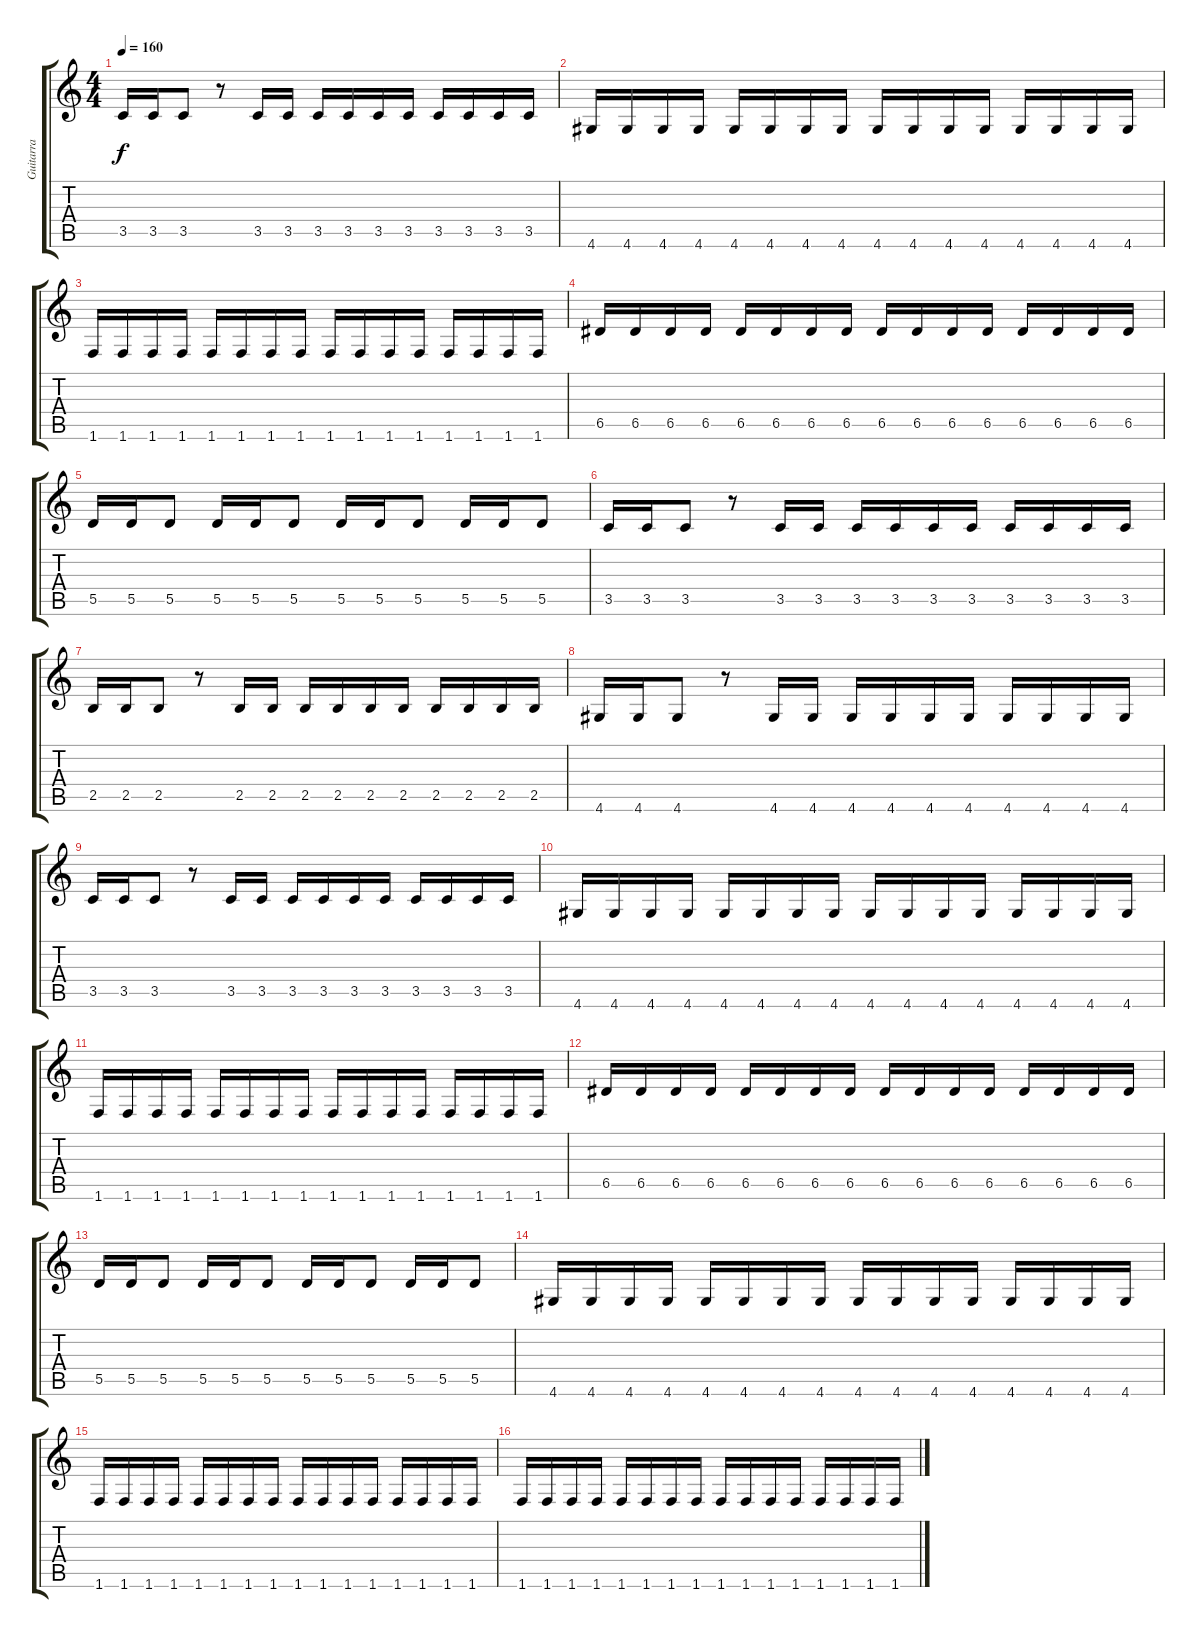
\track ("Guitarra" "Guitarra") {instrument distortionguitar}
\staff {score tabs}
\tuning (E4 B3 G3 D3 A2 E2) {hide}
\ts (4 4)
\tempo 160
\clef g2
\ks c
3.5.16{dy f} 3.5.16 3.5.8 r.8 3.5.16 3.5.16 3.5.16 3.5.16 3.5.16 3.5.16 3.5.16 3.5.16 3.5.16 3.5.16 |
4.6.16 4.6.16 4.6.16 4.6.16 4.6.16 4.6.16 4.6.16 4.6.16 4.6.16 4.6.16 4.6.16 4.6.16 4.6.16 4.6.16 4.6.16 4.6.16 |
1.6.16 1.6.16 1.6.16 1.6.16 1.6.16 1.6.16 1.6.16 1.6.16 1.6.16 1.6.16 1.6.16 1.6.16 1.6.16 1.6.16 1.6.16 1.6.16 |
6.5.16 6.5.16 6.5.16 6.5.16 6.5.16 6.5.16 6.5.16 6.5.16 6.5.16 6.5.16 6.5.16 6.5.16 6.5.16 6.5.16 6.5.16 6.5.16 |
5.5.16 5.5.16 5.5.8 5.5.16 5.5.16 5.5.8 5.5.16 5.5.16 5.5.8 5.5.16 5.5.16 5.5.8 |
3.5.16 3.5.16 3.5.8 r.8 3.5.16 3.5.16 3.5.16 3.5.16 3.5.16 3.5.16 3.5.16 3.5.16 3.5.16 3.5.16 |
2.5.16 2.5.16 2.5.8 r.8 2.5.16 2.5.16 2.5.16 2.5.16 2.5.16 2.5.16 2.5.16 2.5.16 2.5.16 2.5.16 |
4.6.16 4.6.16 4.6.8 r.8 4.6.16 4.6.16 4.6.16 4.6.16 4.6.16 4.6.16 4.6.16 4.6.16 4.6.16 4.6.16 |
3.5.16 3.5.16 3.5.8 r.8 3.5.16 3.5.16 3.5.16 3.5.16 3.5.16 3.5.16 3.5.16 3.5.16 3.5.16 3.5.16 |
4.6.16 4.6.16 4.6.16 4.6.16 4.6.16 4.6.16 4.6.16 4.6.16 4.6.16 4.6.16 4.6.16 4.6.16 4.6.16 4.6.16 4.6.16 4.6.16 |
1.6.16 1.6.16 1.6.16 1.6.16 1.6.16 1.6.16 1.6.16 1.6.16 1.6.16 1.6.16 1.6.16 1.6.16 1.6.16 1.6.16 1.6.16 1.6.16 |
6.5.16 6.5.16 6.5.16 6.5.16 6.5.16 6.5.16 6.5.16 6.5.16 6.5.16 6.5.16 6.5.16 6.5.16 6.5.16 6.5.16 6.5.16 6.5.16 |
5.5.16 5.5.16 5.5.8 5.5.16 5.5.16 5.5.8 5.5.16 5.5.16 5.5.8 5.5.16 5.5.16 5.5.8 |
4.6.16 4.6.16 4.6.16 4.6.16 4.6.16 4.6.16 4.6.16 4.6.16 4.6.16 4.6.16 4.6.16 4.6.16 4.6.16 4.6.16 4.6.16 4.6.16 |
1.6.16 1.6.16 1.6.16 1.6.16 1.6.16 1.6.16 1.6.16 1.6.16 1.6.16 1.6.16 1.6.16 1.6.16 1.6.16 1.6.16 1.6.16 1.6.16 |
1.6.16 1.6.16 1.6.16 1.6.16 1.6.16 1.6.16 1.6.16 1.6.16 1.6.16 1.6.16 1.6.16 1.6.16 1.6.16 1.6.16 1.6.16 1.6.16
